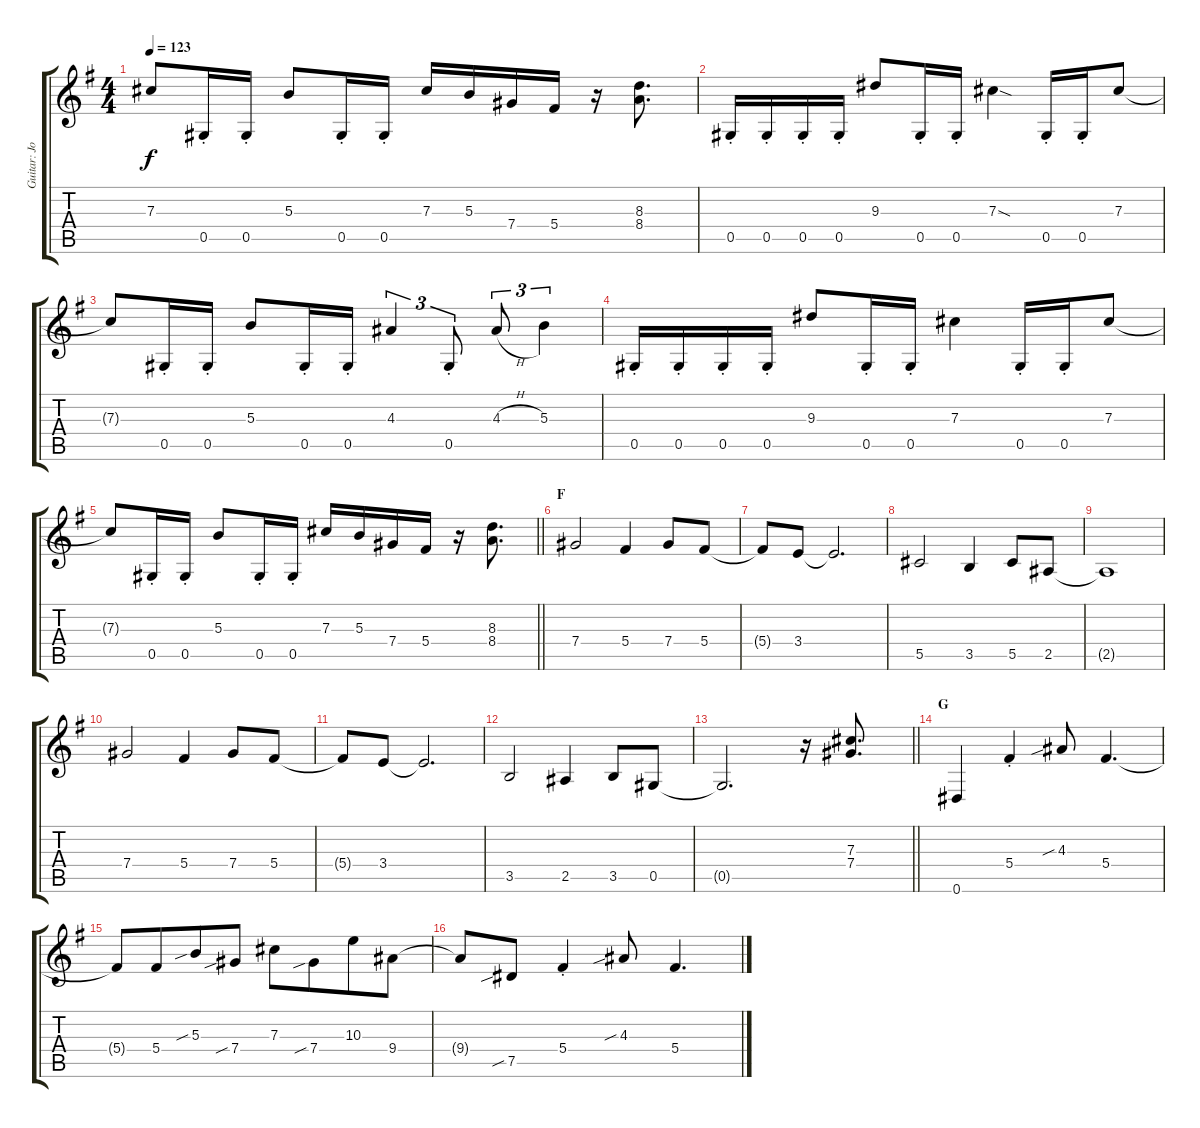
\track ("Guitar: Jon" "Guitar: Jo") {instrument distortionguitar}
\staff {score tabs}
\tuning (Eb4 Bb3 Gb3 Db3 Ab2 Eb2) {hide}
\ts (4 4)
\tempo 123
\clef g2
\ks g
7.3{t}.8{dy f} 0.5{st}.16 0.5{st}.16 5.3.8 0.5{st}.16 0.5{st}.16 7.3.16 5.3.16 7.4.16 5.4.16 r.16 (8.3 8.4).8{d} |
0.5{st}.16 0.5{st}.16 0.5{st}.16 0.5{st}.16 9.3.8 0.5{st}.16 0.5{st}.16 7.3{sod}.4 0.5{st}.16 0.5{st}.16 7.3.8 |
7.3{t}.8 0.5{st}.16 0.5{st}.16 5.3.8 0.5{st}.16 0.5{st}.16 4.3.4{tu (3 2)} 0.5{st}.8{tu (3 2)} 4.3{h}.8{tu (3 2)} 5.3.4{tu (3 2)} |
0.5{st}.16 0.5{st}.16 0.5{st}.16 0.5{st}.16 9.3.8 0.5{st}.16 0.5{st}.16 7.3.4 0.5{st}.16 0.5{st}.16 7.3.8 |
\barLineRight lightlight
7.3{t}.8 0.5{st}.16 0.5{st}.16 5.3.8 0.5{st}.16 0.5{st}.16 7.3.16 5.3.16 7.4.16 5.4.16 r.16 (8.3 8.4).8{d} |
\section ("" "F")
7.4.2 5.4.4 7.4.8 5.4.8 |
5.4{t}.8 3.4.8 3.4{t}.2{d} |
5.5.2 3.5.4 5.5.8 2.5.8 |
2.5{t}.1 |
7.4.2 5.4.4 7.4.8 5.4.8 |
5.4{t}.8 3.4.8 3.4{t}.2{d} |
3.5.2 2.5.4 3.5.8 0.5.8 |
\barLineRight lightlight
0.5{t}.2{d} r.16 (7.3 7.4).8{d} |
\section ("" "G")
0.6.4 5.4{st}.4 4.3{sib}.8 5.4.4{d} |
5.4{t}.8 5.4.8{beam merge} 5.3{sib}.8 7.4{sib}.8 7.3.8 7.4{sib}.8{beam merge} 10.3.8 9.4.8 |
9.4{t}.8 7.5{sib}.8 5.4{st}.4 4.3{sib}.8 5.4.4{d}
